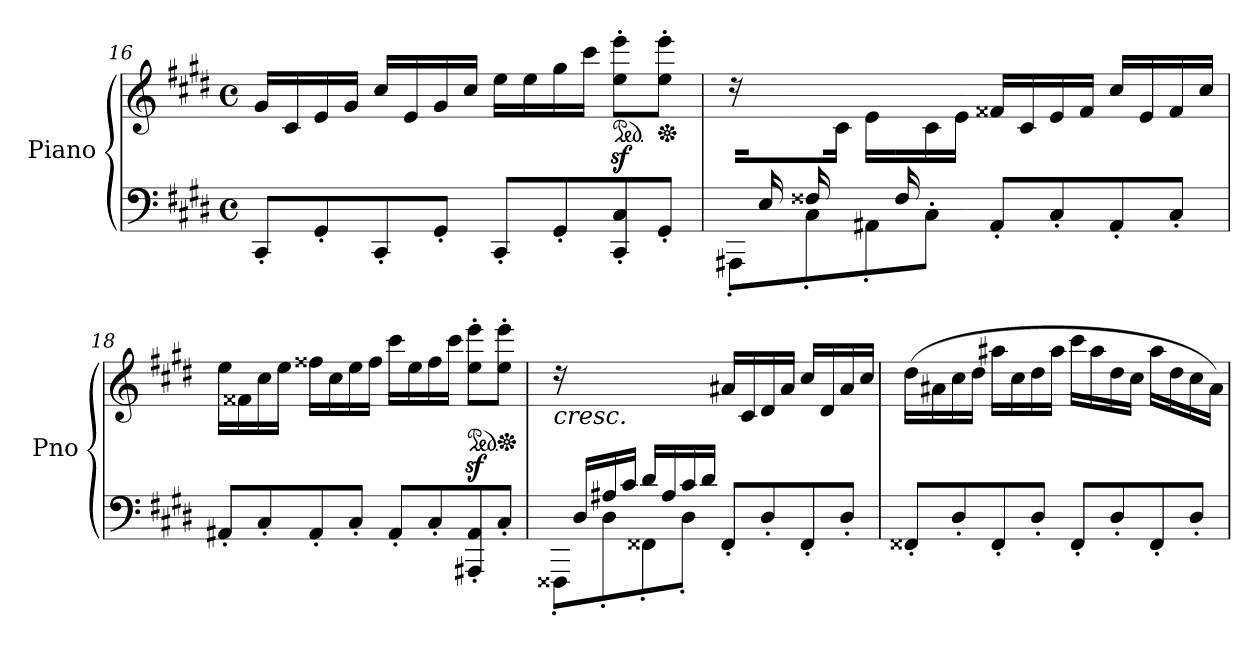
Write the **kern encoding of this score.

**kern	**kern	**dynam
*part1	*part1	*part1
*staff2	*staff1	*staff1/2
*I"Piano	*	*
*I'Pno	*	*
*clefF4	*clefG2	*
*k[f#c#g#d#]	*k[f#c#g#d#]	*
*M4/4	*M4/4	*
*met(c)	*met(c)	*
=16	=16	=16
!	!	!LO:DY:b=2
8CC#'/L	16g#/LL	other-dynamics
.	16c#/	.
8GG#'/	16e/	.
.	16g#/JJ	.
8CC#'/	16cc#/LL	.
.	16e/	.
8GG#'/J	16g#/	.
.	16cc#/JJ	.
8CC#'/L	16ee\LL	.
.	16ee\	.
8GG#'/	16gg#\	.
.	16ccc#\JJ	.
*	*ped	*
8CC#/' 8C#/'	8ee\z<' 8eee\z<'L	.
*	*Xped	*
8GG#'/J	8ee\' 8eee\'J	.
=17	=17	=17
*^	*	*
16ryy	8AAA#X'\L	16rdd	.
16E/LL	.	8ryy	.
16F##X/	8C#'\	.	.
8ryy	.	16c#\JJ	.
.	8AA#X'\	16e\LL	.
16F##/	.	16ryy	.
2ryy	8C#'\J	16c#\	.
.	.	16e\JJ	.
.	8AA#'/L	16f##X/LL	.
.	.	16c#/	.
.	8C#'/	16e/	.
.	.	16f##/JJ	.
.	8AA#'/	16cc#/LL	.
.	.	16e/	.
8ryy	8C#'/J	16f##/	.
.	.	16cc#/JJ	.
*v	*v	*	*
=18	=18	=18
8AA#X'/L	16ee\LL	.
.	16f##X\	.
8C#'/	16cc#\	.
.	16ee\JJ	.
8AA#'/	16ff##X\LL	.
.	16cc#\	.
8C#'/J	16ee\	.
.	16ff##\JJ	.
8AA#'/L	16ccc#\LL	.
.	16ee\	.
8C#'/	16ff##\	.
.	16ccc#\JJ	.
*	*ped	*
8AAA#X/' 8AA#/'	8ee\z<' 8eee\z<'L	.
*	*Xped	*
8C#'/J	8ee\' 8eee\'J	.
=19	=19	=19
*^	*	*
!	!	!LO:TX:b:i:t=cresc.	!
16ryy	8FFF##X'\L	16rdd	.
(>16D#/LL	.	4..ryy	.
16A#X/	8D#'\	.	.
16c#/JJ	.	.	.
16d#/LL	8FF##X'\	.	.
16A#/	.	.	.
16c#/	8D#'\J	.	.
16d#/JJ	.	.	.
2ryy	8FF##'/L	16a#X/LL	.
.	.	16c#/	.
.	8D#'/	16d#/	.
.	.	16a#/JJ	.
.	8FF##'/	16cc#/LL	.
.	.	16d#/	.
.	8D#'/J	16a#/	.
.	.	16cc#/JJ)	.
*v	*v	*	*
=20	=20	=20
8FF##X'/L	(>16dd#\LL	.
.	16a#X\	.
8D#'/	16cc#\	.
.	16dd#\JJ	.
8FF##'/	16aa#X\LL	.
.	16cc#\	.
8D#'/J	16dd#\	.
.	16aa#\JJ	.
8FF##'/L	16ccc#\LL	.
.	16aa#\	.
8D#'/	16dd#\	.
.	16cc#\JJ	.
8FF##'/	16aa#\LL	.
.	16dd#\	.
8D#'/J	16cc#\	.
.	16a#\JJ)	.
=	=	=
*-	*-	*-
